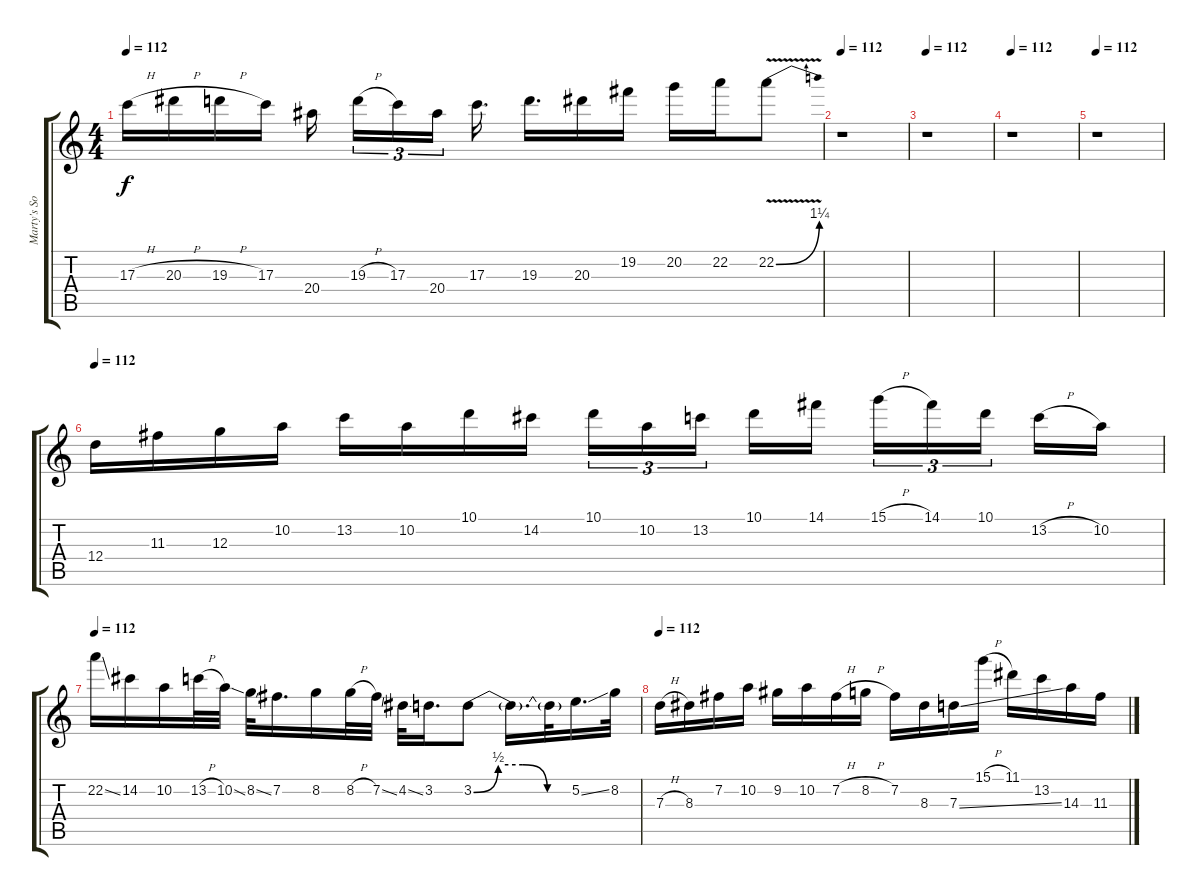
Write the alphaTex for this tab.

\track ("Marty's Solo" "Marty's So") {instrument overdrivenguitar}
\staff {score tabs}
\tuning (E4 B3 G3 D3 A2 E2) {hide}
\ts (4 4)
\tempo 112
\clef g2
\ks c
17.3{h}.16{dy f} 20.3{h}.16 19.3{h}.16 17.3.16 20.4.16{beam splitsecondary} 19.3{h}.16{tu (3 2)} 17.3.16{tu (3 2)} 20.4.16{tu (3 2) beam splitsecondary} 17.3.16{d} 19.3.16{d} 20.3.16 19.2.16 20.2.16 22.2.16 22.2{be (bend 0 0 60 5) v}.8 |
\tempo 112
r.1 |
\tempo 112
r.1 |
\tempo 112
r.1 |
\tempo 112
r.1 |
\tempo 112
12.4.16 11.3.16 12.3.16 10.2.16 13.2.16 10.2.16 10.1.16 14.2.16 10.1.16{tu (3 2)} 10.2.16{tu (3 2)} 13.2.16{tu (3 2) beam splitsecondary} 10.1.16 14.1.16 15.1{h}.16{tu (3 2)} 14.1.16{tu (3 2)} 10.1.16{tu (3 2) beam splitsecondary} 13.2{h}.16 10.2.16 |
\tempo 112
22.2{ss}.16 14.2.16 10.2.16 13.2{h}.32 10.2{ss}.32 8.2{ss}.32 7.2.16{d} 8.2.16 8.2{h}.32 7.2{ss}.32 4.2{ss}.32 3.2.16{d} 3.2{be (custom 0 0 15 2 30 2 45 0 60 0)}.8 3.2{t}.16{d} 3.2{t}.32 5.2{ss}.16{d} 8.2.32 |
\tempo 112
7.3{h}.16 8.3.16 7.2.16 10.2.16 9.2.16 10.2.16 7.2{h}.16 8.2{h}.16 7.2.16 8.3.16 7.3{ss}.16 15.1{h}.16 11.1.16 13.2.16 14.3.16 11.3{ss}.16
